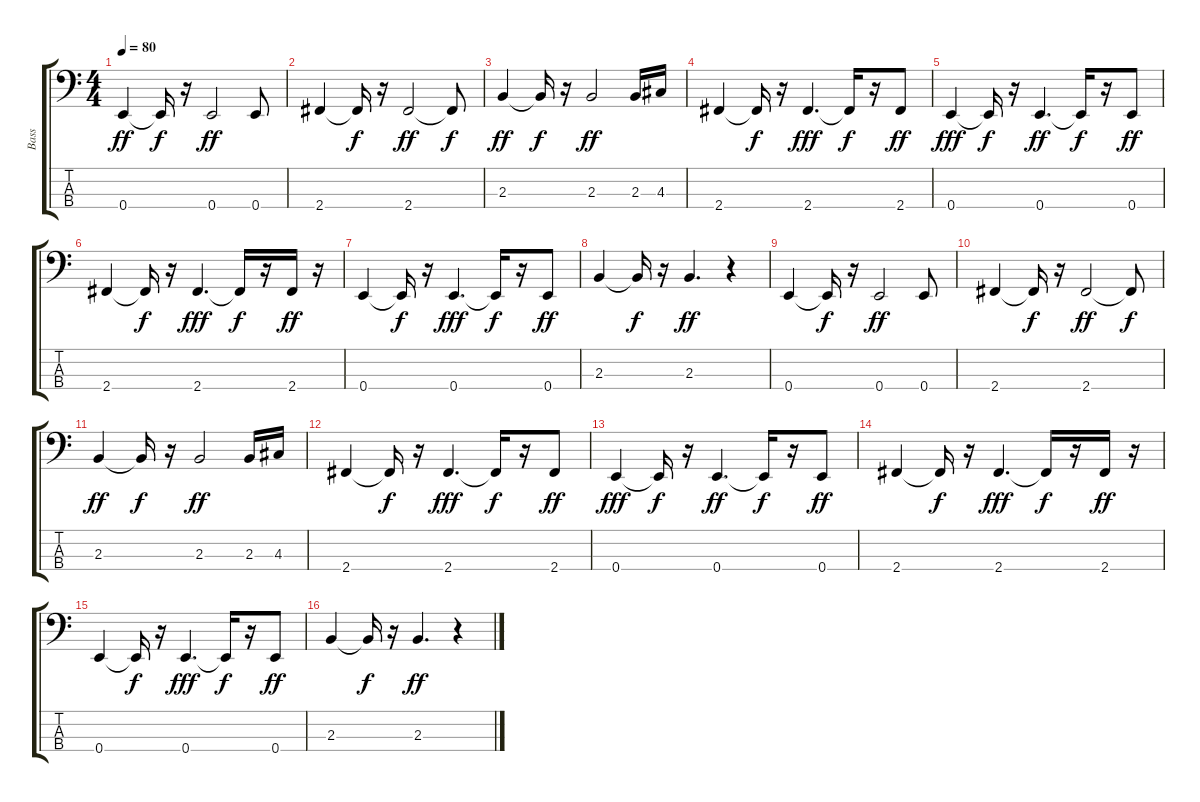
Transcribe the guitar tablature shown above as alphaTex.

\track ("Bass    " "Bass    ") {instrument fretlessbass}
\staff {score tabs}
\tuning (G2 D2 A1 E1) {hide}
\ts (4 4)
\tempo 80
\clef f4
\ks c
0.4.4{dy ff} 0.4{t}.16{dy f} r.16 0.4.2{dy ff} 0.4.8 |
2.4.4 2.4{t}.16{dy f} r.16 2.4.2{dy ff} 2.4{t}.8{dy f} |
2.3.4{dy ff} 2.3{t}.16{dy f} r.16 2.3.2{dy ff} 2.3.16 4.3.16 |
2.4.4 2.4{t}.16{dy f} r.16 2.4.4{d dy fff} 2.4{t}.16{dy f} r.16 2.4.8{dy ff} |
0.4.4{dy fff} 0.4{t}.16{dy f} r.16 0.4.4{d dy ff} 0.4{t}.16{dy f} r.16 0.4.8{dy ff} |
2.4.4 2.4{t}.16{dy f} r.16 2.4.4{d dy fff} 2.4{t}.16{dy f} r.16 2.4.16{dy ff} r.16 |
0.4.4 0.4{t}.16{dy f} r.16 0.4.4{d dy fff} 0.4{t}.16{dy f} r.16 0.4.8{dy ff} |
2.3.4 2.3{t}.16{dy f} r.16 2.3.4{d dy ff} r.4 |
0.4.4 0.4{t}.16{dy f} r.16 0.4.2{dy ff} 0.4.8 |
2.4.4 2.4{t}.16{dy f} r.16 2.4.2{dy ff} 2.4{t}.8{dy f} |
2.3.4{dy ff} 2.3{t}.16{dy f} r.16 2.3.2{dy ff} 2.3.16 4.3.16 |
2.4.4 2.4{t}.16{dy f} r.16 2.4.4{d dy fff} 2.4{t}.16{dy f} r.16 2.4.8{dy ff} |
0.4.4{dy fff} 0.4{t}.16{dy f} r.16 0.4.4{d dy ff} 0.4{t}.16{dy f} r.16 0.4.8{dy ff} |
2.4.4 2.4{t}.16{dy f} r.16 2.4.4{d dy fff} 2.4{t}.16{dy f} r.16 2.4.16{dy ff} r.16 |
0.4.4 0.4{t}.16{dy f} r.16 0.4.4{d dy fff} 0.4{t}.16{dy f} r.16 0.4.8{dy ff} |
2.3.4 2.3{t}.16{dy f} r.16 2.3.4{d dy ff} r.4
